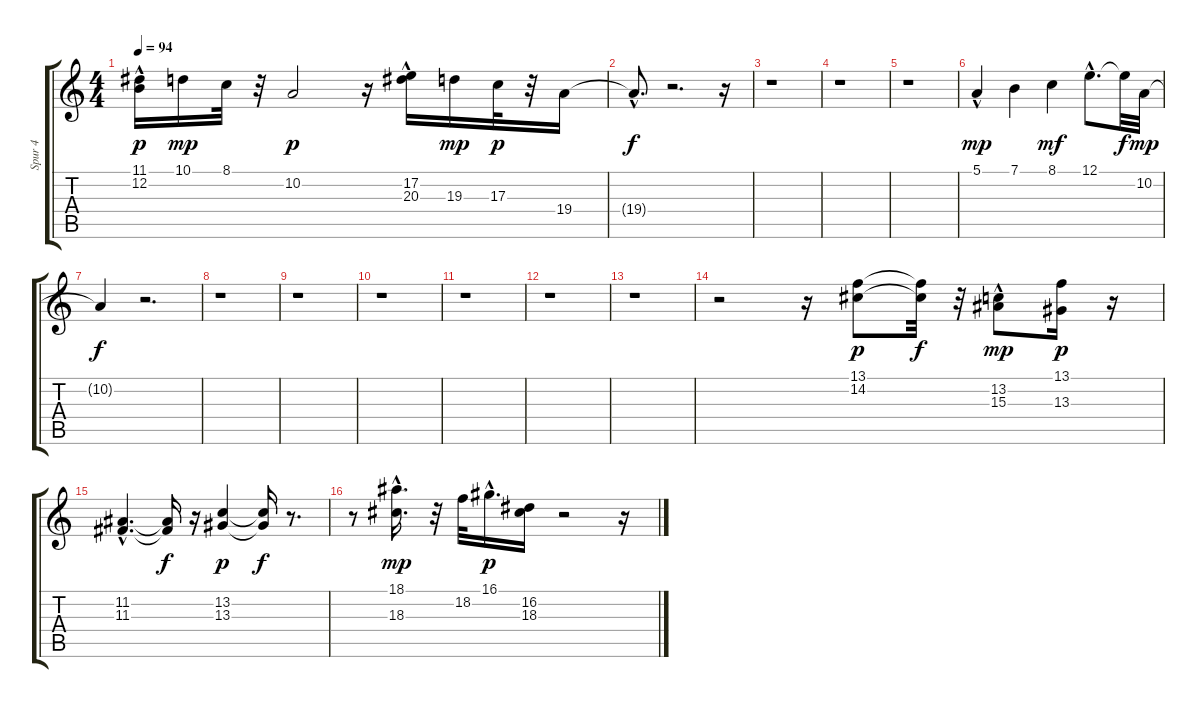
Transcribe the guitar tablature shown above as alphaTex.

\track ("Spur 4" "Spur 4") {instrument acousticgrandpiano}
\staff {score tabs}
\tuning (E4 B3 G3 D3 A2 E2) {hide}
\ts (4 4)
\tempo 94
\clef g2
\ks c
(11.1 12.2{hac}).16{dy p volume 12 instrument fx5brightness} 10.1.16{dy mp} 8.1.32 r.32 10.2.2{dy p} r.16 (17.2{hac} 20.3).16 19.3.16{dy mp} 17.3.32{dy p} r.32 19.4.16 |
19.4{hac t}.8{d dy f} r.2{d} r.16 |
r.1 |
r.1 |
r.1 |
5.1{hac}.4{dy mp} 7.1.4 8.1.4{dy mf} 12.1{hac}.8{d} 12.1{t}.32{dy f} 10.2.32{dy mp} |
10.2{t}.4{dy f} r.2{d} |
r.1 |
r.1 |
r.1 |
r.1 |
r.1 |
r.1 |
r.2 r.16 (13.1 14.2).8{dy p} (13.1{t} 14.2{t}).32{dy f} r.32 (13.2 15.3{hac}).8{dy mp} (13.1 13.3).16{dy p} r.16 |
(11.2{hac} 11.3{hac}).4{d} (11.2{t} 11.3{t}).16{dy f} r.16 (13.2 13.3).4{dy p} (13.2{t} 13.3{t}).16{dy f} r.8{d} |
r.8 (18.1{hac} 18.3{hac}).16{d dy mp} r.32 18.2.32 16.1{hac}.16{d dy p} (16.2 18.3).16 r.2 r.16
